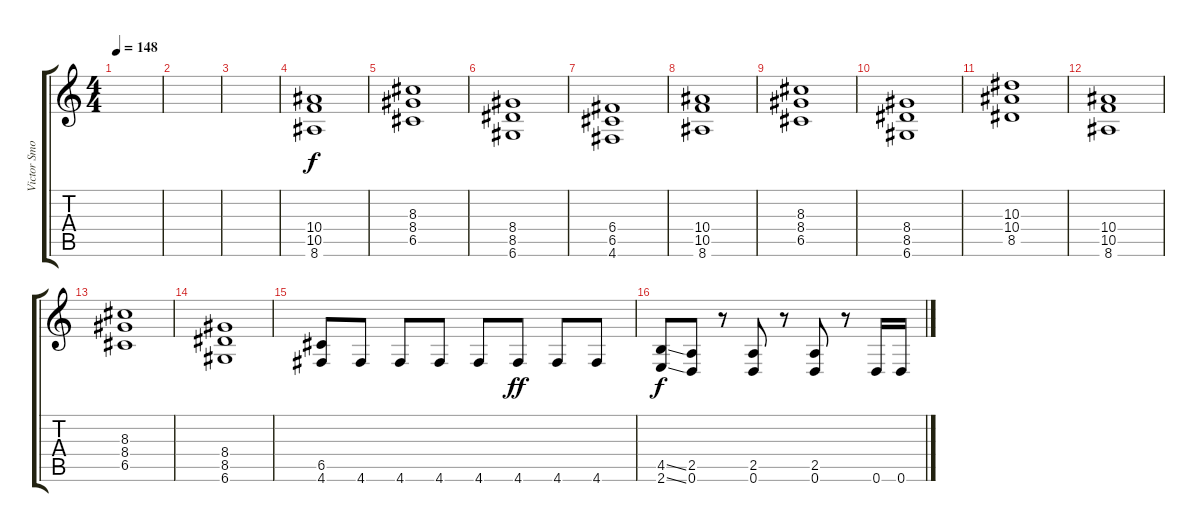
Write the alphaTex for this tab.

\track ("Victor Smolski" "Victor Smo") {instrument distortionguitar}
\staff {score tabs}
\tuning (D4 A3 F3 C3 G2 D2) {hide}
\ts (4 4)
\tempo 148
\clef g2
\ks c
|
|
|
(10.4 10.5 8.6).1 |
(8.3 8.4 6.5).1 |
(8.4 8.5 6.6).1 |
(6.4 6.5 4.6).1 |
(10.4 10.5 8.6).1 |
(8.3 8.4 6.5).1 |
(8.4 8.5 6.6).1 |
(10.3 10.4 8.5).1 |
(10.4 10.5 8.6).1 |
(8.3 8.4 6.5).1 |
(8.4 8.5 6.6).1 |
(6.5 4.6).8 4.6.8 4.6.8 4.6.8 4.6.8 4.6.8{dy ff} 4.6.8 4.6.8 |
(4.5{ss} 2.6{ss}).8{dy f} (2.5 0.6).8 r.8 (2.5 0.6).8 r.8 (2.5 0.6).8 r.8 0.6.16 0.6.16
